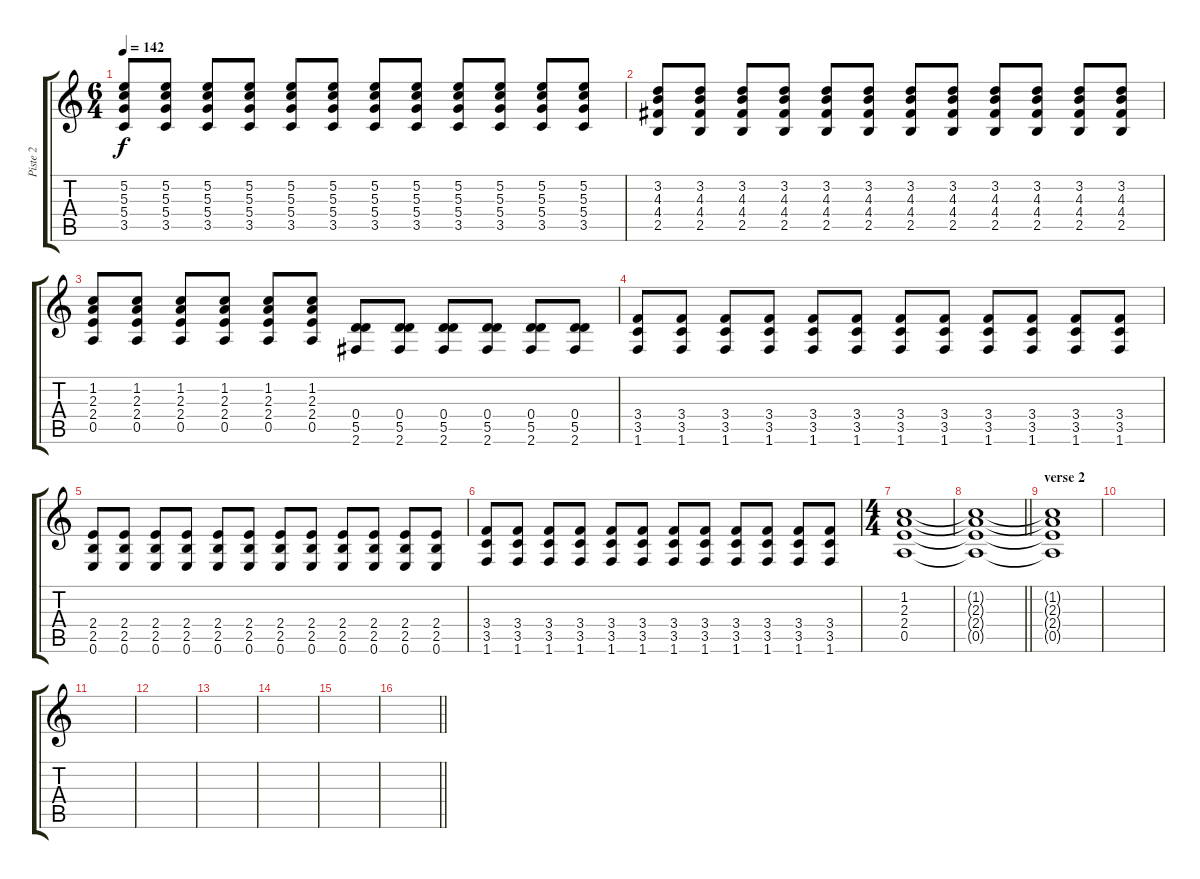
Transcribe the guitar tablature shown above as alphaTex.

\track ("Piste 2" "Piste 2") {instrument distortionguitar}
\staff {score tabs}
\tuning (E4 B3 G3 D3 A2 E2) {hide}
\ts (6 4)
\tempo 142
\clef g2
\ks c
(5.2 5.3 5.4 3.5).8{dy f} (5.2 5.3 5.4 3.5).8 (5.2 5.3 5.4 3.5).8 (5.2 5.3 5.4 3.5).8 (5.2 5.3 5.4 3.5).8 (5.2 5.3 5.4 3.5).8 (5.2 5.3 5.4 3.5).8 (5.2 5.3 5.4 3.5).8 (5.2 5.3 5.4 3.5).8 (5.2 5.3 5.4 3.5).8 (5.2 5.3 5.4 3.5).8 (5.2 5.3 5.4 3.5).8 |
(3.2 4.3 4.4 2.5).8 (3.2 4.3 4.4 2.5).8 (3.2 4.3 4.4 2.5).8 (3.2 4.3 4.4 2.5).8 (3.2 4.3 4.4 2.5).8 (3.2 4.3 4.4 2.5).8 (3.2 4.3 4.4 2.5).8 (3.2 4.3 4.4 2.5).8 (3.2 4.3 4.4 2.5).8 (3.2 4.3 4.4 2.5).8 (3.2 4.3 4.4 2.5).8 (3.2 4.3 4.4 2.5).8 |
(1.2 2.3 2.4 0.5).8 (1.2 2.3 2.4 0.5).8 (1.2 2.3 2.4 0.5).8 (1.2 2.3 2.4 0.5).8 (1.2 2.3 2.4 0.5).8 (1.2 2.3 2.4 0.5).8 (0.4 5.5 2.6).8 (0.4 5.5 2.6).8 (0.4 5.5 2.6).8 (0.4 5.5 2.6).8 (0.4 5.5 2.6).8 (0.4 5.5 2.6).8 |
(3.4 3.5 1.6).8 (3.4 3.5 1.6).8 (3.4 3.5 1.6).8 (3.4 3.5 1.6).8 (3.4 3.5 1.6).8 (3.4 3.5 1.6).8 (3.4 3.5 1.6).8 (3.4 3.5 1.6).8 (3.4 3.5 1.6).8 (3.4 3.5 1.6).8 (3.4 3.5 1.6).8 (3.4 3.5 1.6).8 |
(2.4 2.5 0.6).8 (2.4 2.5 0.6).8 (2.4 2.5 0.6).8 (2.4 2.5 0.6).8 (2.4 2.5 0.6).8 (2.4 2.5 0.6).8 (2.4 2.5 0.6).8 (2.4 2.5 0.6).8 (2.4 2.5 0.6).8 (2.4 2.5 0.6).8 (2.4 2.5 0.6).8 (2.4 2.5 0.6).8 |
(3.4 3.5 1.6).8 (3.4 3.5 1.6).8 (3.4 3.5 1.6).8 (3.4 3.5 1.6).8 (3.4 3.5 1.6).8 (3.4 3.5 1.6).8 (3.4 3.5 1.6).8 (3.4 3.5 1.6).8 (3.4 3.5 1.6).8 (3.4 3.5 1.6).8 (3.4 3.5 1.6).8 (3.4 3.5 1.6).8 |
\ts (4 4)
(1.2 2.3 2.4 0.5).1{volume 0} |
\barLineRight lightlight
(1.2{t} 2.3{t} 2.4{t} 0.5{t}).1 |
\section ("" "verse 2")
(1.2{t} 2.3{t} 2.4{t} 0.5{t}).1 |
|
|
|
|
|
|
\barLineRight lightlight
